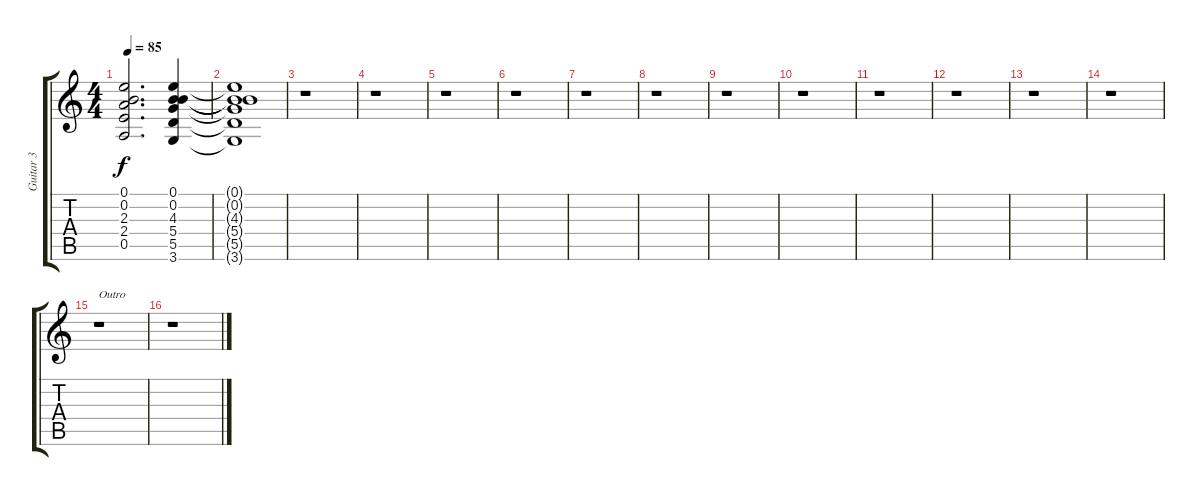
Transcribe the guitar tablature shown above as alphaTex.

\track ("Guitar 3" "Guitar 3") {instrument electricguitarclean}
\staff {score tabs}
\tuning (E4 B3 G3 D3 A2 E2) {hide}
\ts (4 4)
\tempo 85
\clef g2
\ks c
(0.1{t} 0.2{t} 2.3{t} 2.4{t} 0.5{t}).2{d dy f} (0.1 0.2 4.3 5.4 5.5 3.6).4 |
(0.1{t} 0.2{t} 4.3{t} 5.4{t} 5.5{t} 3.6{t}).1 |
r.1 |
r.1 |
r.1 |
r.1 |
r.1 |
r.1 |
r.1 |
r.1 |
r.1 |
r.1 |
r.1 |
r.1 |
r.1{txt "Outro"} |
r.1
